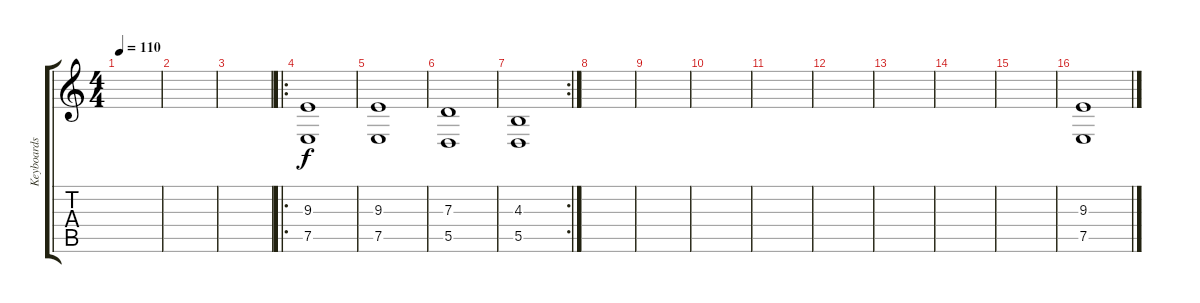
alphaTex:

\track ("Keyboards" "Keyboards") {instrument lead2sawtooth}
\staff {score tabs}
\tuning (E4 B3 G3 D3 A2 E2) {hide}
\ts (4 4)
\tempo 110
\clef g2
\ks c
|
|
|
\ro
(9.3 7.5).1 |
(9.3 7.5).1 |
(7.3 5.5).1 |
\rc 2
(4.3 5.5).1 |
|
|
|
|
|
|
|
|
(9.3 7.5).1
